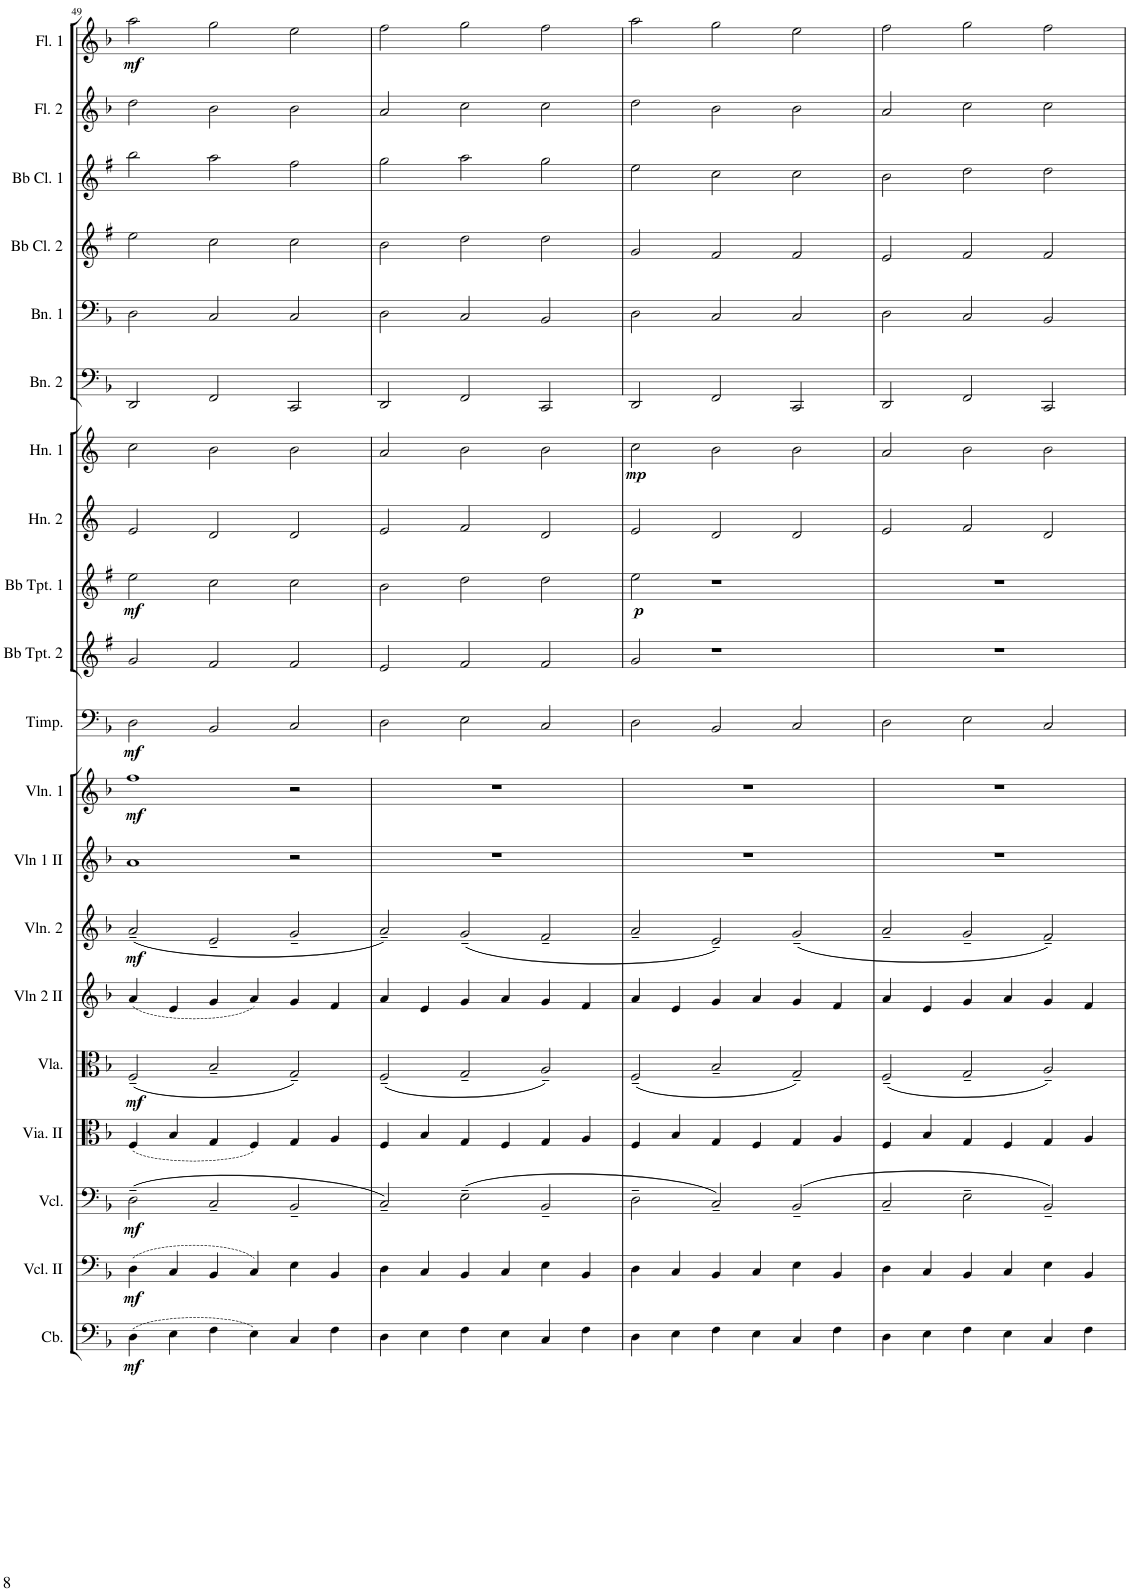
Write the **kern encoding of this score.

**kern	**dynam	**kern	**dynam	**kern	**dynam	**kern	**kern	**dynam	**kern	**kern	**dynam	**kern	**kern	**dynam	**kern	**dynam	**kern	**kern	**dynam	**kern	**kern	**dynam	**kern	**kern	**kern	**kern	**kern	**kern	**dynam
*part20	*part20	*part19	*part19	*part18	*part18	*part17	*part16	*part16	*part15	*part14	*part14	*part13	*part12	*part12	*part11	*part11	*part10	*part9	*part9	*part8	*part7	*part7	*part6	*part5	*part4	*part3	*part2	*part1	*part1
*staff20	*staff20	*staff19	*staff19	*staff18	*staff18	*staff17	*staff16	*staff16	*staff15	*staff14	*staff14	*staff13	*staff12	*staff12	*staff11	*staff11	*staff10	*staff9	*staff9	*staff8	*staff7	*staff7	*staff6	*staff5	*staff4	*staff3	*staff2	*staff1	*staff1
*I"Cb.	*	*I"Vcl. II	*	*I"Vcl.	*	*I"Vla. II	*I"Viola	*	*I"Vln 2 II	*I"Violin 2	*	*I"Vln 1 II	*I"Violin 1	*	*I"Timpani	*	*I"Bb Trumpet 2	*I"Bb Trumpet 1	*	*I"Horn 2	*I"Horn 1	*	*I"Bassoon 2	*I"Bassoon 1	*I"Bb Clarinet 2	*I"Bb Clarinet 1	*I"Flute 2	*I"Flute 1	*
*I'Cb.	*	*I'Vcl. II	*	*I'Vcl.	*	*	*I'Vla.	*	*I'Vln 2 II	*I'Vln. 2	*	*I'Vln 1 II	*I'Vln. 1	*	*I'Timp.	*	*I'Bb Tpt. 2	*I'Bb Tpt. 1	*	*I'Hn. 2	*I'Hn. 1	*	*I'Bn. 2	*I'Bn. 1	*I'Bb Cl. 2	*I'Bb Cl. 1	*I'Fl. 2	*I'Fl. 1	*
!!LO:PB:g=z
*clefF4	*	*clefF4	*	*clefF4	*	*clefC3	*clefC3	*	*clefG2	*clefG2	*	*clefG2	*clefG2	*	*clefF4	*	*clefG2	*clefG2	*	*clefG2	*clefG2	*	*clefF4	*clefF4	*clefG2	*clefG2	*clefG2	*clefG2	*
*Trd7c12	*	*	*	*	*	*	*	*	*	*	*	*	*	*	*	*	*Trd1c2	*Trd1c2	*	*Trd4c7	*Trd4c7	*	*	*	*Trd1c2	*Trd1c2	*	*	*
*k[b-]	*	*k[b-]	*	*k[b-]	*	*k[b-]	*k[b-]	*	*k[b-]	*k[b-]	*	*k[b-]	*k[b-]	*	*k[b-]	*	*k[f#]	*k[f#]	*	*k[]	*k[]	*	*k[b-]	*k[b-]	*k[f#]	*k[f#]	*k[b-]	*k[b-]	*
*F:	*	*F:	*	*F:	*	*F:	*F:	*	*F:	*F:	*	*F:	*F:	*	*F:	*	*G:	*G:	*	*	*	*	*F:	*F:	*G:	*G:	*F:	*F:	*
*M6/4	*	*M6/4	*	*M6/4	*	*M6/4	*M6/4	*	*M6/4	*M6/4	*	*M6/4	*M6/4	*	*M6/4	*	*M6/4	*M6/4	*	*M6/4	*M6/4	*	*M6/4	*M6/4	*M6/4	*M6/4	*M6/4	*M6/4	*
=49	=49	=49	=49	=49	=49	=49	=49	=49	=49	=49	=49	=49	=49	=49	=49	=49	=49	=49	=49	=49	=49	=49	=49	=49	=49	=49	=49	=49	=49
!	!LO:DY:b	!	!LO:DY:b	!	!LO:DY:b	!	!	!LO:DY:b	!	!	!LO:DY:b	!	!	!LO:DY:b	!	!LO:DY:b	!	!	!LO:DY:b	!	!	!	!	!	!	!	!	!	!LO:DY:b
(4D\	mf	(4D\	mf	(2D~\	mf	(4F/	(2F~/	mf	(4a/	(2a~/	mf	1a	1ff	mf	2D\	mf	2g/	2ee\	mf	2e/	2cc\	.	2DD/	2D\	2ee\	2bb\	2dd\	2aa\	mf
4E\	.	4C/	.	.	.	4B-/	.	.	4e/	.	.	.	.	.	.	.	.	.	.	.	.	.	.	.	.	.	.	.	.
4F\	.	4BB-/	.	2C~/	.	4G/	2B-~/	.	4g/	2e~/	.	.	.	.	2BB-/	.	2f#/	2cc\	.	2d/	2b\	.	2FF/	2C/	2cc\	2aa\	2b-\	2gg\	.
4E\)	.	4C/)	.	.	.	4F/)	.	.	4a/)	.	.	.	.	.	.	.	.	.	.	.	.	.	.	.	.	.	.	.	.
4C/	.	4E\	.	2BB-~/	.	4G/	2G~/)	.	4g/	2g~/	.	2r	2r	.	2C/	.	2f#/	2cc\	.	2d/	2b\	.	2CC/	2C/	2cc\	2ff#\	2b-\	2ee\	.
4F\	.	4BB-/	.	.	.	4A/	.	.	4f/	.	.	.	.	.	.	.	.	.	.	.	.	.	.	.	.	.	.	.	.
=50	=50	=50	=50	=50	=50	=50	=50	=50	=50	=50	=50	=50	=50	=50	=50	=50	=50	=50	=50	=50	=50	=50	=50	=50	=50	=50	=50	=50	=50
4D\	.	4D\	.	2C~/)	.	4F/	(2F~/	.	4a/	2a~/)	.	1.r	1.r	.	2D\	.	2e/	2b\	.	2e/	2a/	.	2DD/	2D\	2b\	2gg\	2a/	2ff\	.
4E\	.	4C/	.	.	.	4B-/	.	.	4e/	.	.	.	.	.	.	.	.	.	.	.	.	.	.	.	.	.	.	.	.
4F\	.	4BB-/	.	(2E~\	.	4G/	2G~/	.	4g/	(2g~/	.	.	.	.	2E\	.	2f#/	2dd\	.	2f/	2b\	.	2FF/	2C/	2dd\	2aa\	2cc\	2gg\	.
4E\	.	4C/	.	.	.	4F/	.	.	4a/	.	.	.	.	.	.	.	.	.	.	.	.	.	.	.	.	.	.	.	.
4C/	.	4E\	.	2BB-~/	.	4G/	2A~/)	.	4g/	2f~/	.	.	.	.	2C/	.	2f#/	2dd\	.	2d/	2b\	.	2CC/	2BB-/	2dd\	2gg\	2cc\	2ff\	.
4F\	.	4BB-/	.	.	.	4A/	.	.	4f/	.	.	.	.	.	.	.	.	.	.	.	.	.	.	.	.	.	.	.	.
=51	=51	=51	=51	=51	=51	=51	=51	=51	=51	=51	=51	=51	=51	=51	=51	=51	=51	=51	=51	=51	=51	=51	=51	=51	=51	=51	=51	=51	=51
!	!	!	!	!	!	!	!	!	!	!	!	!	!	!	!	!	!	!	!LO:DY:b	!	!	!LO:DY:b	!	!	!	!	!	!	!
4D\	.	4D\	.	2D~\	.	4F/	(2F~/	.	4a/	2a~/	.	1.r	1.r	.	2D\	.	2g/	2ee\	p	2e/	2cc\	mp	2DD/	2D\	2g/	2ee\	2dd\	2aa\	.
4E\	.	4C/	.	.	.	4B-/	.	.	4e/	.	.	.	.	.	.	.	.	.	.	.	.	.	.	.	.	.	.	.	.
4F\	.	4BB-/	.	2C~/)	.	4G/	2B-~/	.	4g/	2e~/)	.	.	.	.	2BB-/	.	1r	1r	.	2d/	2b\	.	2FF/	2C/	2f#/	2cc\	2b-\	2gg\	.
4E\	.	4C/	.	.	.	4F/	.	.	4a/	.	.	.	.	.	.	.	.	.	.	.	.	.	.	.	.	.	.	.	.
4C/	.	4E\	.	(2BB-~/	.	4G/	2G~/)	.	4g/	(2g~/	.	.	.	.	2C/	.	.	.	.	2d/	2b\	.	2CC/	2C/	2f#/	2cc\	2b-\	2ee\	.
4F\	.	4BB-/	.	.	.	4A/	.	.	4f/	.	.	.	.	.	.	.	.	.	.	.	.	.	.	.	.	.	.	.	.
=52	=52	=52	=52	=52	=52	=52	=52	=52	=52	=52	=52	=52	=52	=52	=52	=52	=52	=52	=52	=52	=52	=52	=52	=52	=52	=52	=52	=52	=52
4D\	.	4D\	.	2C~/	.	4F/	(2F~/	.	4a/	2a~/	.	1.r	1.r	.	2D\	.	1.r	1.r	.	2e/	2a/	.	2DD/	2D\	2e/	2b\	2a/	2ff\	.
4E\	.	4C/	.	.	.	4B-/	.	.	4e/	.	.	.	.	.	.	.	.	.	.	.	.	.	.	.	.	.	.	.	.
4F\	.	4BB-/	.	2E~\	.	4G/	2G~/	.	4g/	2g~/	.	.	.	.	2E\	.	.	.	.	2f/	2b\	.	2FF/	2C/	2f#/	2dd\	2cc\	2gg\	.
4E\	.	4C/	.	.	.	4F/	.	.	4a/	.	.	.	.	.	.	.	.	.	.	.	.	.	.	.	.	.	.	.	.
4C/	.	4E\	.	2BB-~/)	.	4G/	2A~/)	.	4g/	2f~/)	.	.	.	.	2C/	.	.	.	.	2d/	2b\	.	2CC/	2BB-/	2f#/	2dd\	2cc\	2ff\	.
4F\	.	4BB-/	.	.	.	4A/	.	.	4f/	.	.	.	.	.	.	.	.	.	.	.	.	.	.	.	.	.	.	.	.
=	=	=	=	=	=	=	=	=	=	=	=	=	=	=	=	=	=	=	=	=	=	=	=	=	=	=	=	=	=
*-	*-	*-	*-	*-	*-	*-	*-	*-	*-	*-	*-	*-	*-	*-	*-	*-	*-	*-	*-	*-	*-	*-	*-	*-	*-	*-	*-	*-	*-
